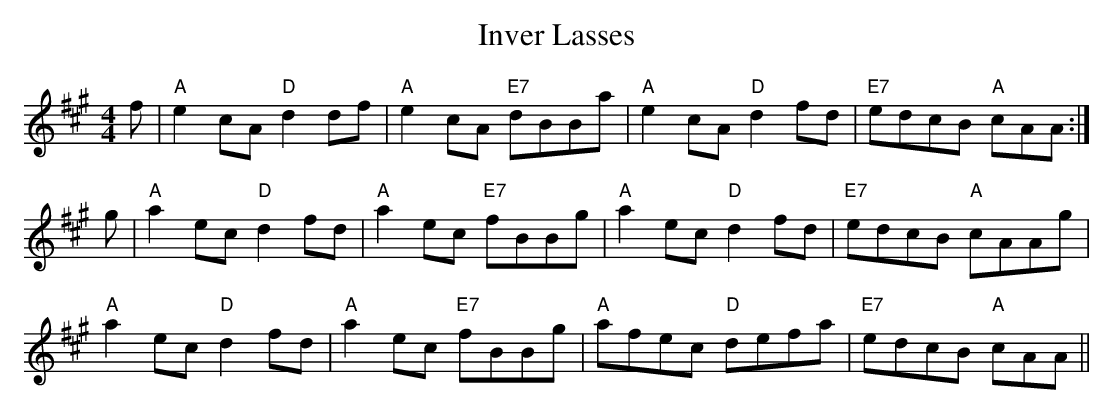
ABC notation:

X:1
T:Inver Lasses
M:4/4
L:1/8
K:A
f|"A"e2 cA "D"d2 df|"A"e2 cA "E7"dBBa|"A"e2cA "D"d2 fd|"E7"edcB "A"cAA:|
!
g|"A"a2ec "D"d2fd|"A"a2ec "E7"fBBg|"A"a2 ec "D"d2 fd|"E7"edcB "A"cAAg|!
"A"a2ec "D"d2fd|"A"a2ec "E7"fBBg|"A"afec "D"defa|"E7"edcB "A"cAA||
